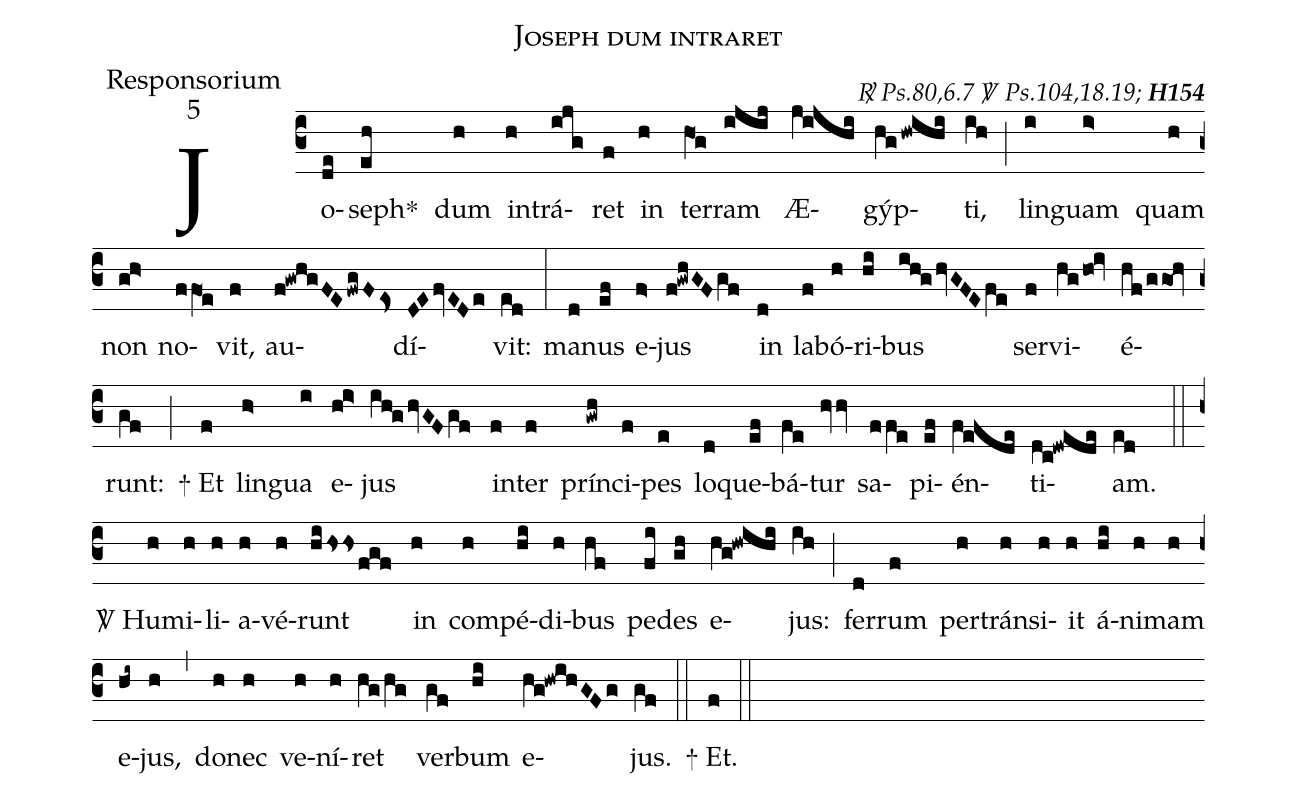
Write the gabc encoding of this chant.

name:Joseph dum intraret;
office-part:Responsorium;
mode:5;
commentary:{\itshape\mdseries \Rbar\ Ps.80,6.7 \Vbar\ Ps.104,18.19;\/} {\bfseries H154};
%%
(c3) Jo(de)seph<sp>*</sp>(eh) dum(h) in(h)trá(ijg)ret(f) in(h) ter(hO1g)ram(ijij) Æ(jV@ijhi)gýp(hghwihi)ti,(ih) (;)
lin(i)guam(i>) quam(h) non(gh>) no(ffO1e)vit,(f) au(f!gwhgFEfwgFEs<)dí(DEfvEDe)vit:(ed) (:)
ma(d)nus(ef) e(f>)jus(f!gwhGFgf) in(d) la(f)bó(h)ri(hi)bus(i!h!ghvGFEfe) ser(f)vi(hgho0!iv)é(hf/ggo1!hv)runt:(gf) (;)
<sp>+</sp> Et(f) lin(h>)gua(i) e(hi>)jus(iV@h@ghvGFgf) in(f)ter(f) prín(gwh)ci(f)pes(e) lo(d)que(ef)bá(fe)tur(hvv) sa(ffe)pi(ef)én(fV!efde)ti(dc@dwede)am.(ed) (::)
<sp>V/</sp> Hu(h)mi(h)li(h)a(h)vé(h)runt(hihs/hsfgf) in(h) com(h)pé(hi)di(h)bus(hf) pe(fi)des(gh) e(hV@g@hwihi)jus:(ih) (;)
fer(d)rum(f) per(h)tráns(h)i(h)it(h) á(hi)ni(h)mam(h) e(hi~)jus,(h) (,)
do(h)nec(h) ve(h)ní(h)ret(hg/hg) ver(gf)bum(hi) e(hg@hwihGFg)jus.(gf) (::)
<sp>+</sp> Et.(f) (::)
